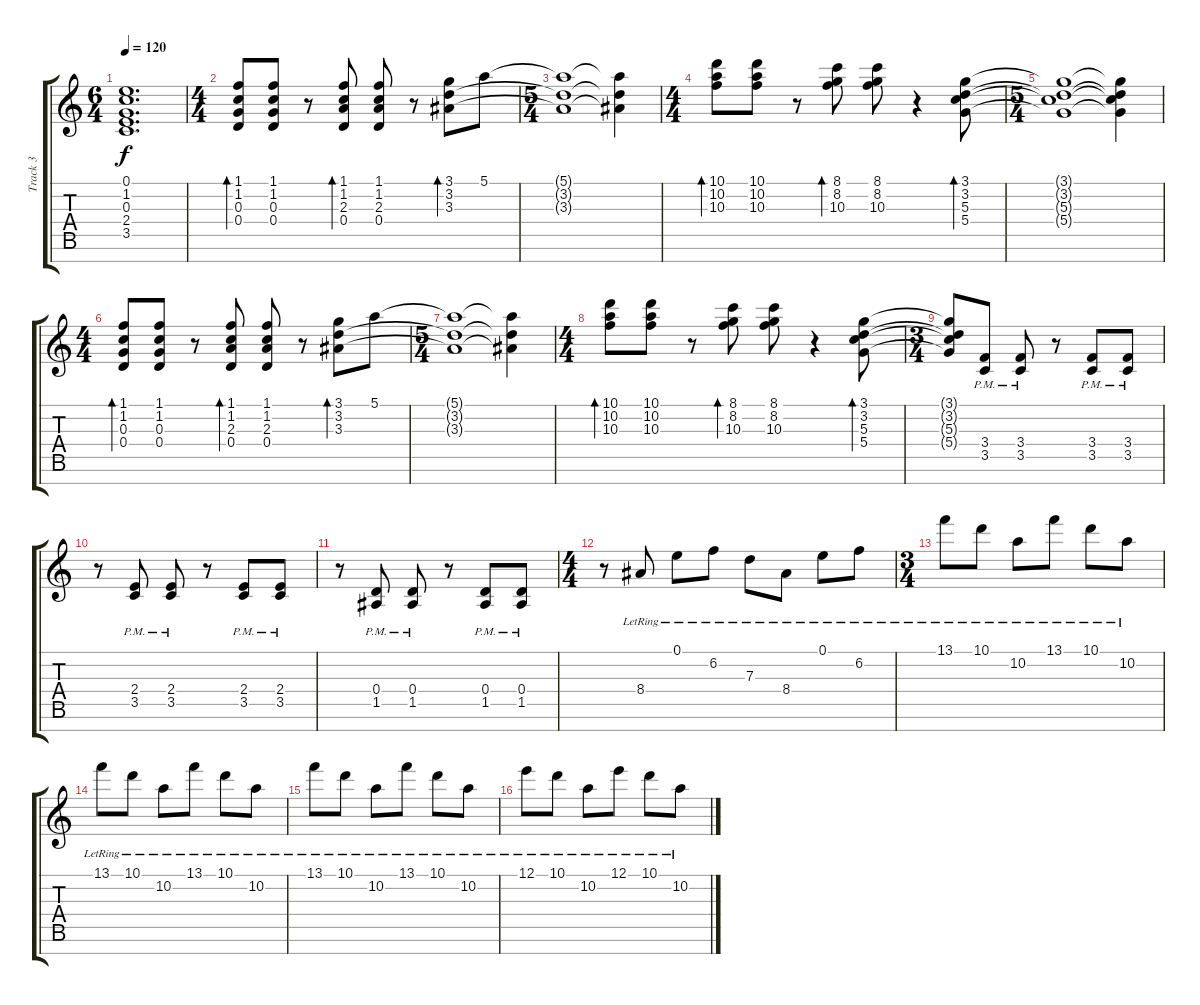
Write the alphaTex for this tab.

\track ("Track 3" "Track 3") {instrument acousticguitarsteel}
\staff {score tabs}
\tuning (E4 B3 G3 D3 A2 E2 B1) {hide}
\ts (6 4)
\tempo 120
\clef g2
\ks c
(0.1{t} 1.2{t} 0.3{t} 2.4{t} 3.5{t}).1{d dy f} |
\ts (4 4)
(1.1 1.2 0.3 0.4).8{bd 240 instrument distortionguitar} (1.1 1.2 0.3 0.4).8 r.8 (1.1 1.2 2.3 0.4).8{bd 240} (1.1 1.2 2.3 0.4).8 r.8 (3.1 3.2 3.3).8{bd 240} 5.1.8 |
\ts (5 4)
(5.1{t} 3.2{t} 3.3{t}).1 (5.1{t} 3.2{t} 3.3{t}).4 |
\ts (4 4)
(10.1 10.2 10.3).8{bd 240} (10.1 10.2 10.3).8 r.8 (8.1 8.2 10.3).8{bd 240} (8.1 8.2 10.3).8 r.4 (3.1 3.2 5.3 5.4).8{bd 240} |
\ts (5 4)
(3.1{t} 3.2{t} 5.3{t} 5.4{t}).1 (3.1{t} 3.2{t} 5.3{t} 5.4{t}).4 |
\ts (4 4)
(1.1 1.2 0.3 0.4).8{bd 240} (1.1 1.2 0.3 0.4).8 r.8 (1.1 1.2 2.3 0.4).8{bd 240} (1.1 1.2 2.3 0.4).8 r.8 (3.1 3.2 3.3).8{bd 240} 5.1.8 |
\ts (5 4)
(5.1{t} 3.2{t} 3.3{t}).1 (5.1{t} 3.2{t} 3.3{t}).4 |
\ts (4 4)
(10.1 10.2 10.3).8{bd 240} (10.1 10.2 10.3).8 r.8 (8.1 8.2 10.3).8{bd 240} (8.1 8.2 10.3).8 r.4 (3.1 3.2 5.3 5.4).8{bd 240} |
\ts (3 4)
(3.1{t} 3.2{t} 5.3{t} 5.4{t}).8{instrument acousticguitarsteel} (3.4{pm} 3.5{pm}).8 (3.4{pm} 3.5{pm}).8 r.8 (3.4{pm} 3.5{pm}).8 (3.4{pm} 3.5{pm}).8 |
r.8 (2.4{pm} 3.5{pm}).8 (2.4{pm} 3.5{pm}).8 r.8 (2.4{pm} 3.5{pm}).8 (2.4{pm} 3.5{pm}).8 |
r.8 (0.4{pm} 1.5{pm}).8 (0.4{pm} 1.5{pm}).8 r.8 (0.4{pm} 1.5{pm}).8 (0.4{pm} 1.5{pm}).8 |
\ts (4 4)
r.8 8.4{lr}.8 0.1{lr}.8 6.2{lr}.8 7.3{lr}.8 8.4{lr}.8 0.1{lr}.8 6.2{lr}.8 |
\ts (3 4)
13.1{lr}.8 10.1{lr}.8 10.2{lr}.8 13.1{lr}.8 10.1{lr}.8 10.2{lr}.8 |
13.1{lr}.8 10.1{lr}.8 10.2{lr}.8 13.1{lr}.8 10.1{lr}.8 10.2{lr}.8 |
13.1{lr}.8 10.1{lr}.8 10.2{lr}.8 13.1{lr}.8 10.1{lr}.8 10.2{lr}.8 |
12.1{lr}.8 10.1{lr}.8 10.2{lr}.8 12.1{lr}.8 10.1{lr}.8 10.2{lr}.8
